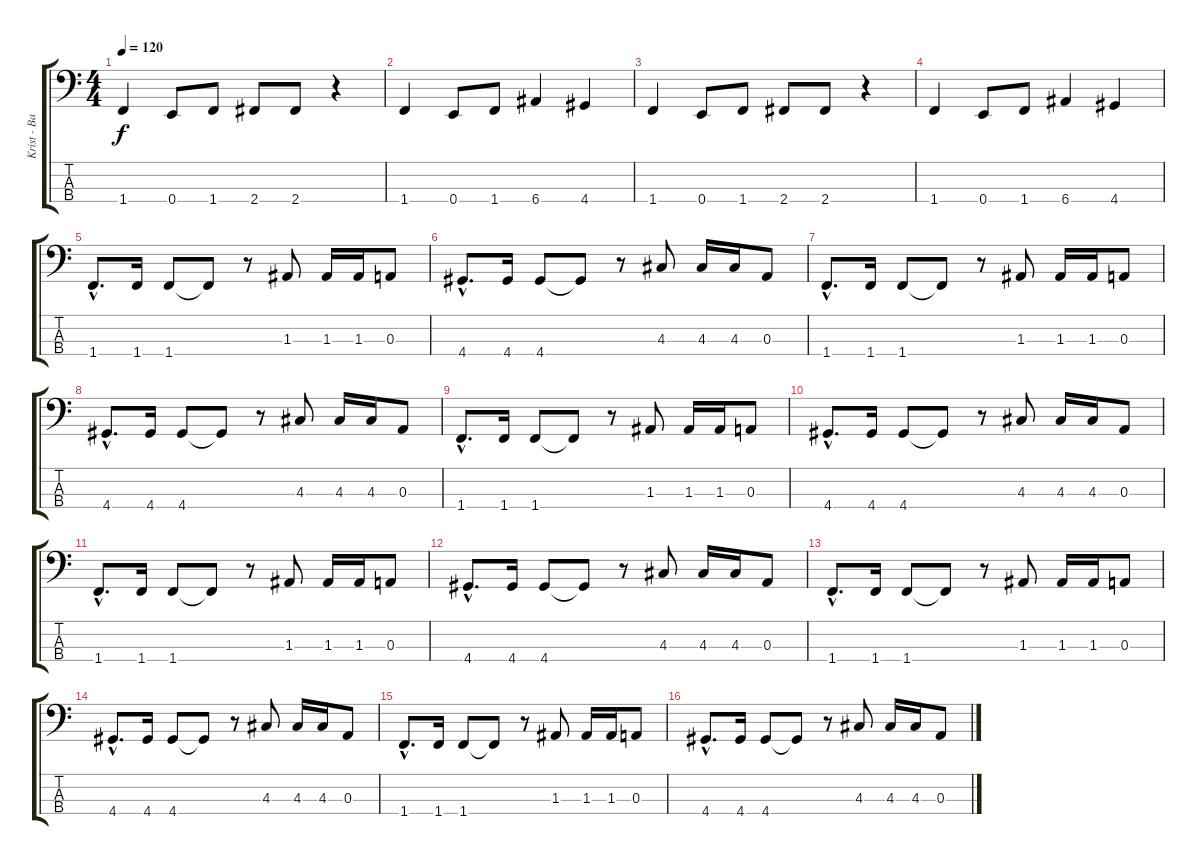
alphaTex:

\track ("Krist - Bass" "Krist - Ba") {instrument electricbasspick}
\staff {score tabs}
\tuning (G2 D2 A1 E1) {hide}
\ts (4 4)
\tempo 120
\clef f4
\ks c
1.4.4{dy f} 0.4.8 1.4.8 2.4.8 2.4.8 r.4 |
1.4.4 0.4.8 1.4.8 6.4.4 4.4.4 |
1.4.4 0.4.8 1.4.8 2.4.8 2.4.8 r.4 |
1.4.4 0.4.8 1.4.8 6.4.4 4.4.4 |
1.4{hac}.8{d} 1.4.16 1.4.8 1.4{t}.8 r.8 1.3.8 1.3.16 1.3.16 0.3.8 |
4.4{hac}.8{d} 4.4.16 4.4.8 4.4{t}.8 r.8 4.3.8 4.3.16 4.3.16 0.3.8 |
1.4{hac}.8{d} 1.4.16 1.4.8 1.4{t}.8 r.8 1.3.8 1.3.16 1.3.16 0.3.8 |
4.4{hac}.8{d} 4.4.16 4.4.8 4.4{t}.8 r.8 4.3.8 4.3.16 4.3.16 0.3.8 |
1.4{hac}.8{d} 1.4.16 1.4.8 1.4{t}.8 r.8 1.3.8 1.3.16 1.3.16 0.3.8 |
4.4{hac}.8{d} 4.4.16 4.4.8 4.4{t}.8 r.8 4.3.8 4.3.16 4.3.16 0.3.8 |
1.4{hac}.8{d} 1.4.16 1.4.8 1.4{t}.8 r.8 1.3.8 1.3.16 1.3.16 0.3.8 |
4.4{hac}.8{d} 4.4.16 4.4.8 4.4{t}.8 r.8 4.3.8 4.3.16 4.3.16 0.3.8 |
1.4{hac}.8{d} 1.4.16 1.4.8 1.4{t}.8 r.8 1.3.8 1.3.16 1.3.16 0.3.8 |
4.4{hac}.8{d} 4.4.16 4.4.8 4.4{t}.8 r.8 4.3.8 4.3.16 4.3.16 0.3.8 |
1.4{hac}.8{d} 1.4.16 1.4.8 1.4{t}.8 r.8 1.3.8 1.3.16 1.3.16 0.3.8 |
4.4{hac}.8{d} 4.4.16 4.4.8 4.4{t}.8 r.8 4.3.8 4.3.16 4.3.16 0.3.8
